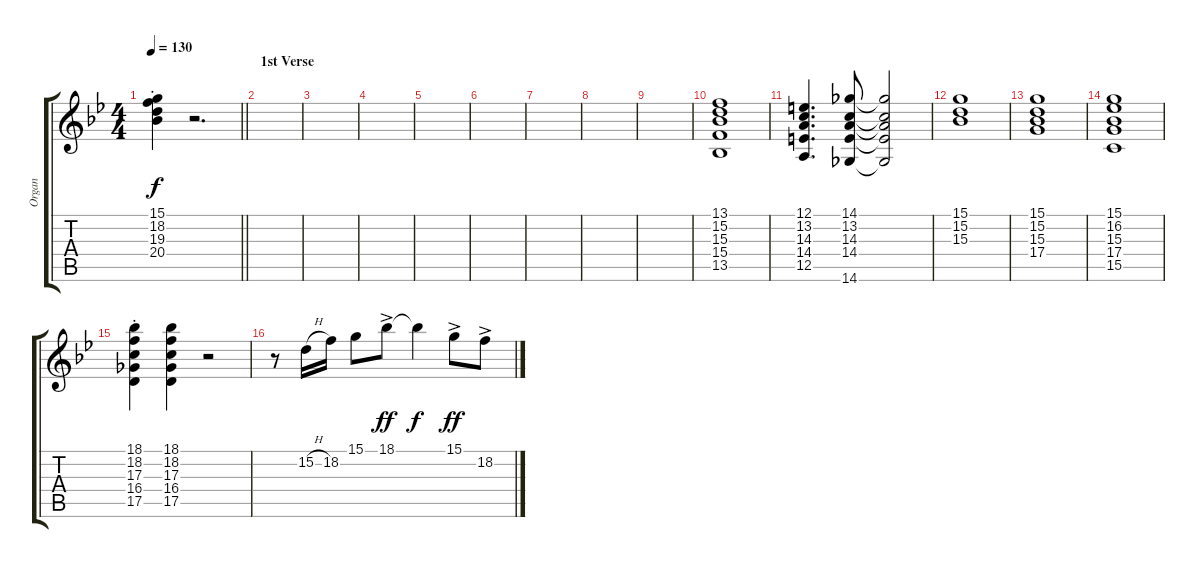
\track ("Organ" "Organ") {instrument drawbarorgan}
\staff {score tabs}
\tuning (E4 B3 G3 D3 A2 E2) {hide}
\ts (4 4)
\tempo 130
\clef g2
\barLineRight lightlight
\ks bb
(15.1{st} 18.2{st} 19.3{st} 20.4{st}).4{dy f} r.2{d} |
\section ("" "1st Verse")
|
|
|
|
|
|
|
|
(13.1 15.2 15.3 15.4 13.5).1 |
(12.1 13.2 14.3 14.4 12.5).4{d} (14.1 13.2 14.3 14.4 14.6).8 (14.1{t} 13.2{t} 14.3{t} 14.4{t} 14.6{t}).2 |
(15.1 15.2 15.3).1 |
(15.1 15.2 15.3 17.4).1 |
(15.1 16.2 15.3 17.4 15.5).1 |
(18.1{st} 18.2{st} 17.3{st} 16.4{st} 17.5{st}).4 (18.1 18.2 17.3 16.4 17.5).4 r.2 |
r.8 15.2{h}.16 18.2.16 15.1.8 18.1{ac}.8{dy ff} 18.1{t}.4{dy f} 15.1{ac}.8{dy ff} 18.2{ac}.8
